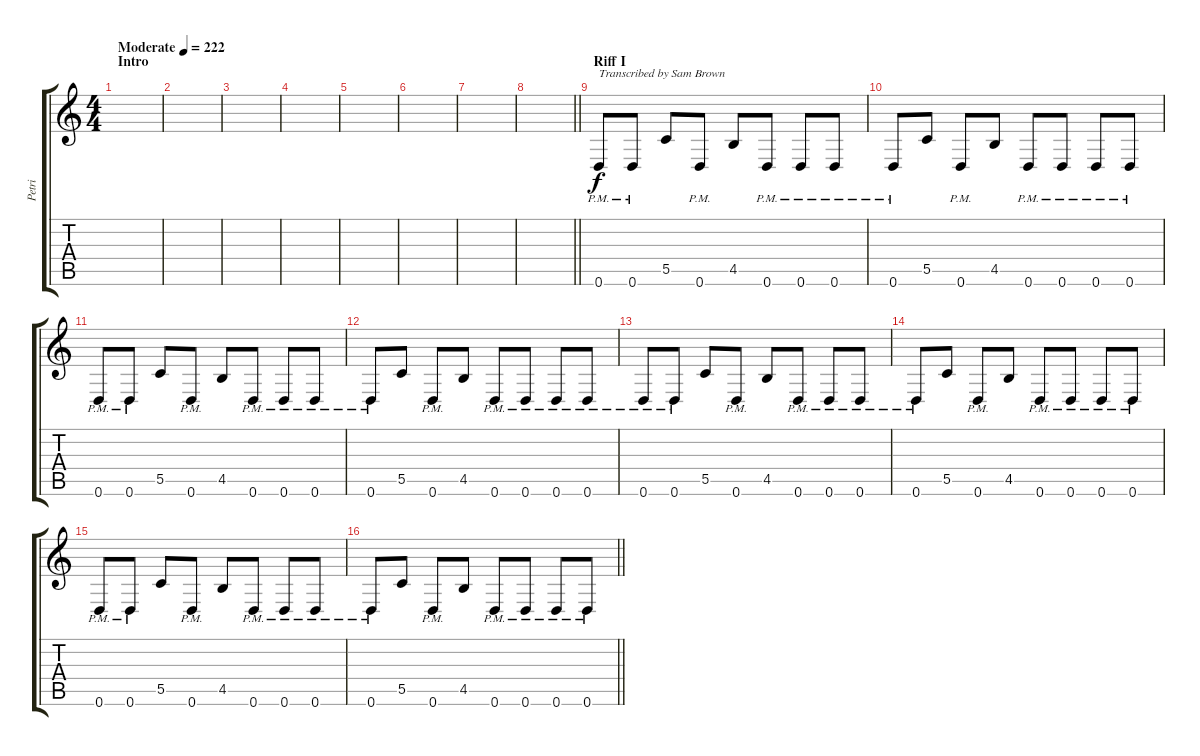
\track ("Petri" "Petri") {instrument distortionguitar}
\staff {score tabs}
\tuning (D4 A3 F3 C3 G2 D2) {hide}
\ts (4 4)
\section ("" "Intro")
\tempo (222 "Moderate")
\clef g2
\ks c
|
|
|
|
|
|
|
\barLineRight lightlight
|
\section ("" "Riff I")
0.6{pm}.8{txt "Transcribed by Sam Brown"} 0.6{pm}.8 5.5.8 0.6{pm}.8 4.5.8 0.6{pm}.8 0.6{pm}.8 0.6{pm}.8 |
0.6{pm}.8 5.5.8 0.6{pm}.8 4.5.8 0.6{pm}.8 0.6{pm}.8 0.6{pm}.8 0.6{pm}.8 |
0.6{pm}.8 0.6{pm}.8 5.5.8 0.6{pm}.8 4.5.8 0.6{pm}.8 0.6{pm}.8 0.6{pm}.8 |
0.6{pm}.8 5.5.8 0.6{pm}.8 4.5.8 0.6{pm}.8 0.6{pm}.8 0.6{pm}.8 0.6{pm}.8 |
0.6{pm}.8 0.6{pm}.8 5.5.8 0.6{pm}.8 4.5.8 0.6{pm}.8 0.6{pm}.8 0.6{pm}.8 |
0.6{pm}.8 5.5.8 0.6{pm}.8 4.5.8 0.6{pm}.8 0.6{pm}.8 0.6{pm}.8 0.6{pm}.8 |
0.6{pm}.8 0.6{pm}.8 5.5.8 0.6{pm}.8 4.5.8 0.6{pm}.8 0.6{pm}.8 0.6{pm}.8 |
\barLineRight lightlight
0.6{pm}.8 5.5.8 0.6{pm}.8 4.5.8 0.6{pm}.8 0.6{pm}.8 0.6{pm}.8 0.6{pm}.8
